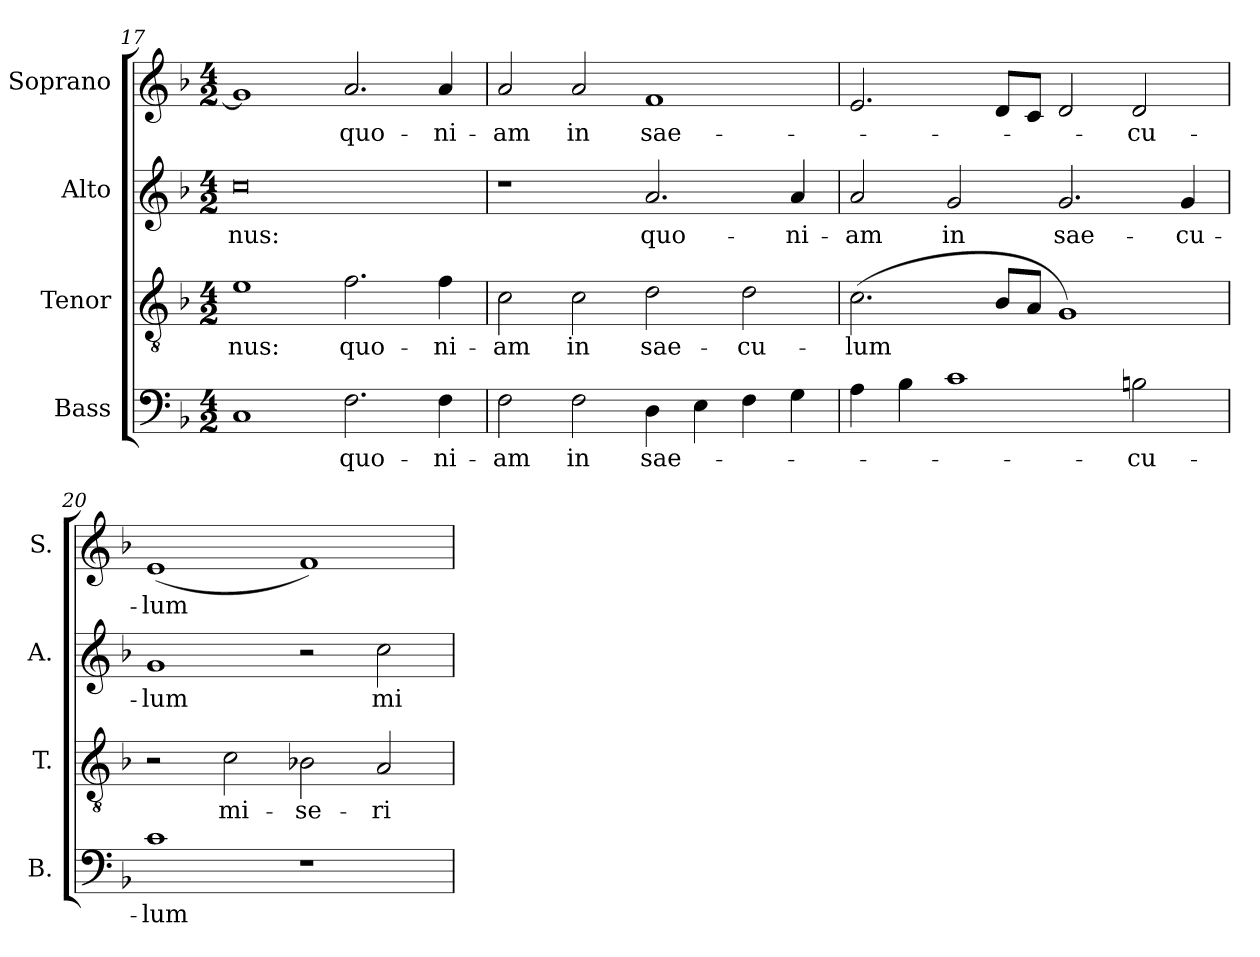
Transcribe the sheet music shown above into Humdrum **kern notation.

**kern	**text	**kern	**text	**kern	**text	**kern	**text
*part4	*part4	*part3	*part3	*part2	*part2	*part1	*part1
*staff4	*staff4	*staff3	*staff3	*staff2	*staff2	*staff1	*staff1
*I"Bass	*	*I"Tenor	*	*I"Alto	*	*I"Soprano	*
*I'B.	*	*I'T.	*	*I'A.	*	*I'S.	*
*clefF4	*	*clefGv2	*	*clefG2	*	*clefG2	*
*	*	*ITrd7c12	*	*	*	*	*
*k[b-]	*	*k[b-]	*	*k[b-]	*	*k[b-]	*
*F:	*	*F:	*	*F:	*	*F:	*
*M4/2	*	*M4/2	*	*M4/2	*	*M4/2	*
=17	=17	=17	=17	=17	=17	=17	=17
!	!	!	!LO:LY:b:color=#000000	!	!	!	!
!	!	!	!	!	!LO:LY:b:color=#000000	!	!
1Ci	.	1Ei	-nus:	0cci	-nus:	1gi]	.
!	!LO:LY:b:color=#000000	!	!	!	!	!	!
!	!	!	!LO:LY:b:color=#000000	!	!	!	!
!	!	!	!	!	!	!	!LO:LY:b:color=#000000
2.Fi\	quo-	2.Fi\	quo-	.	.	2.ai/	quo-
!	!LO:LY:b:color=#000000	!	!	!	!	!	!
!	!	!	!LO:LY:b:color=#000000	!	!	!	!
!	!	!	!	!	!	!	!LO:LY:b:color=#000000
4Fi\	-ni-	4Fi\	-ni-	.	.	4ai/	-ni-
!!LO:PB:g=z
=18	=18	=18	=18	=18	=18	=18	=18
!	!LO:LY:b:color=#000000	!	!	!	!	!	!
!	!	!	!LO:LY:b:color=#000000	!	!	!	!
!	!	!	!	!	!	!	!LO:LY:b:color=#000000
2Fi\	-am	2Ci\	-am	1r	.	2ai/	-am
!	!LO:LY:b:color=#000000	!	!	!	!	!	!
!	!	!	!LO:LY:b:color=#000000	!	!	!	!
!	!	!	!	!	!	!	!LO:LY:b:color=#000000
2Fi\	in	2Ci\	in	.	.	2ai/	in
!	!LO:LY:b:color=#000000	!	!	!	!	!	!
!	!	!	!LO:LY:b:color=#000000	!	!	!	!
!	!	!	!	!	!LO:LY:b:color=#000000	!	!
!	!	!	!	!	!	!	!LO:LY:b:color=#000000
4Di\	sae-	2Di\	sae-	2.ai/	quo-	1fi	sae-
4Ei\	.	.	.	.	.	.	.
!	!	!	!LO:LY:b:color=#000000	!	!	!	!
4Fi\	.	2Di\	-cu-	.	.	.	.
!	!	!	!	!	!LO:LY:b:color=#000000	!	!
4Gi\	.	.	.	4ai/	-ni-	.	.
=19	=19	=19	=19	=19	=19	=19	=19
!	!	!	!LO:LY:b:color=#000000	!	!	!	!
!	!	!	!	!	!LO:LY:b:color=#000000	!	!
4Ai\	.	(2.Ci\	-lum	2ai/	-am	2.ei/	.
4B-i\	.	.	.	.	.	.	.
!	!	!	!	!	!LO:LY:b:color=#000000	!	!
1ci	.	.	.	2gi/	in	.	.
.	.	8BB-i/L	.	.	.	8di/L	.
.	.	8AAi/J	.	.	.	8ci/J	.
!	!	!	!	!	!LO:LY:b:color=#000000	!	!
.	.	1GGi)	.	2.gi/	sae-	2di/	.
!	!LO:LY:b:color=#000000	!	!	!	!	!	!
!	!	!	!	!	!	!	!LO:LY:b:color=#000000
2Bni\	-cu-	.	.	.	.	2di/	-cu-
!	!	!	!	!	!LO:LY:b:color=#000000	!	!
.	.	.	.	4gi/	-cu-	.	.
=20	=20	=20	=20	=20	=20	=20	=20
!	!LO:LY:b:color=#000000	!	!	!	!	!	!
!	!	!	!	!	!LO:LY:b:color=#000000	!	!
!	!	!	!	!	!	!	!LO:LY:b:color=#000000
1ci	-lum	2r	.	1gi	-lum	(1ei	-lum
!	!	!	!LO:LY:b:color=#000000	!	!	!	!
.	.	2Ci\	mi-	.	.	.	.
!	!	!	!LO:LY:b:color=#000000	!	!	!	!
1r	.	2BB-Xi\	-se-	2r	.	1fi)	.
!	!	!	!LO:LY:b:color=#000000	!	!	!	!
!	!	!	!	!	!LO:LY:b:color=#000000	!	!
.	.	2AAi/	-ri-	2cci\	mi-	.	.
=	=	=	=	=	=	=	=
*-	*-	*-	*-	*-	*-	*-	*-
